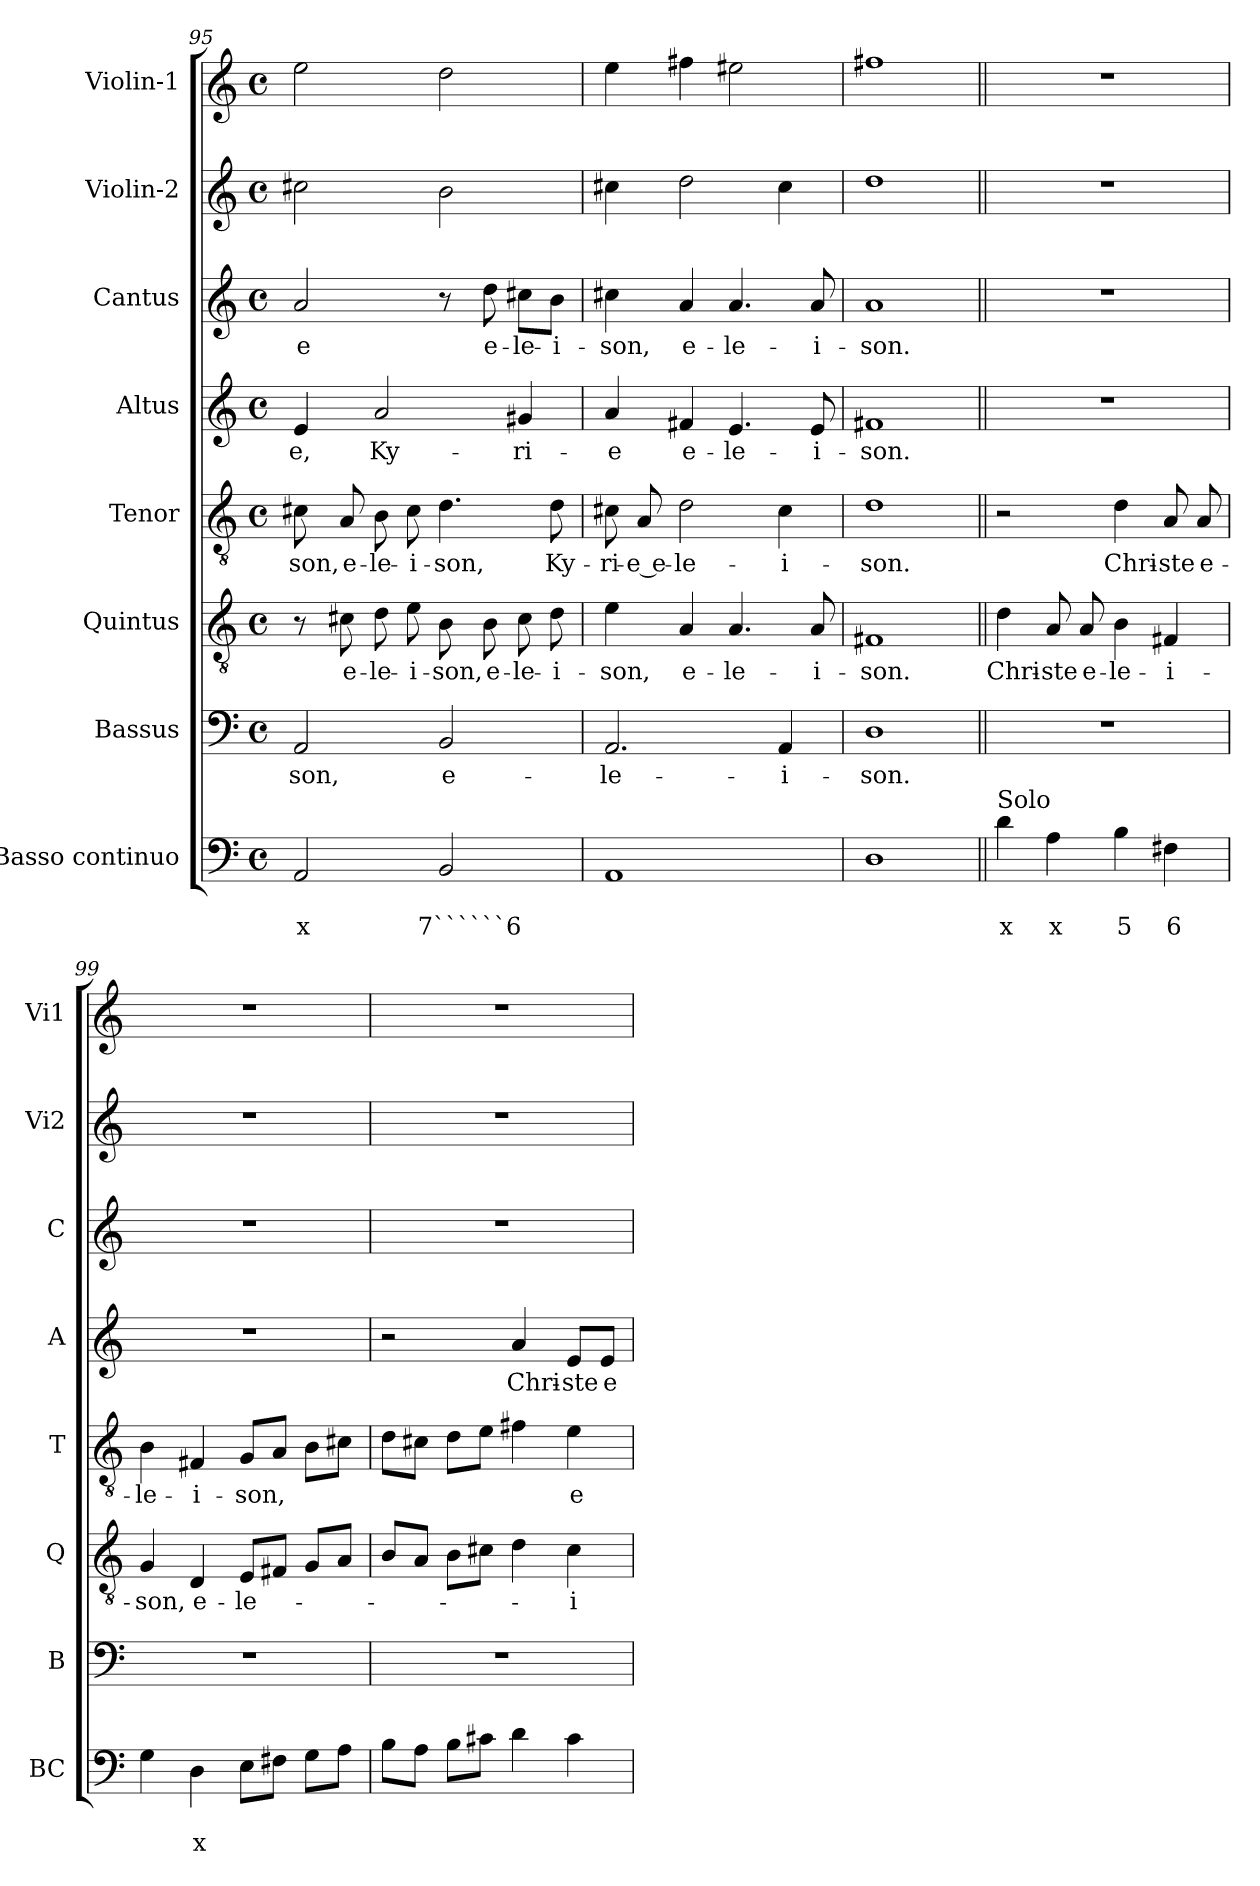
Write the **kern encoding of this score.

**kern	**text	**text	**kern	**text	**kern	**text	**kern	**text	**kern	**text	**kern	**text	**kern	**kern
*part8	*part8	*part8	*part7	*part7	*part6	*part6	*part5	*part5	*part4	*part4	*part3	*part3	*part2	*part1
*staff8	*staff8	*staff8	*staff7	*staff7	*staff6	*staff6	*staff5	*staff5	*staff4	*staff4	*staff3	*staff3	*staff2	*staff1
*I"Basso continuo	*	*	*I"Bassus	*	*I"Quintus	*	*I"Tenor	*	*I"Altus	*	*I"Cantus	*	*I"Violin-2	*I"Violin-1
*I'BC	*	*	*I'B	*	*I'Q	*	*I'T	*	*I'A	*	*I'C	*	*I'Vi2	*I'Vi1
*clefF4	*	*	*clefF4	*	*clefGv2	*	*clefGv2	*	*clefG2	*	*clefG2	*	*clefG2	*clefG2
*k[]	*	*	*k[]	*	*k[]	*	*k[]	*	*k[]	*	*k[]	*	*k[]	*k[]
*C:	*	*	*C:	*	*C:	*	*C:	*	*C:	*	*C:	*	*C:	*C:
*M4/4	*	*	*M4/4	*	*M4/4	*	*M4/4	*	*M4/4	*	*M4/4	*	*M4/4	*M4/4
*met(c)	*	*	*met(c)	*	*met(c)	*	*met(c)	*	*met(c)	*	*met(c)	*	*met(c)	*met(c)
=95	=95	=95	=95	=95	=95	=95	=95	=95	=95	=95	=95	=95	=95	=95
!	!	!LO:LY:b	!	!LO:LY:b	!	!	!	!LO:LY:b	!	!LO:LY:b	!	!LO:LY:b	!	!
2AA/	.	x	2AA/	-son,	8r	.	8c#X\	-son,	4e/	-e,	2a/	-e	2cc#X\	2ee\
!	!	!	!	!	!	!LO:LY:b	!	!LO:LY:b	!	!	!	!	!	!
.	.	.	.	.	8c#X\	e-	8A/	e-	.	.	.	.	.	.
!	!	!	!	!	!	!LO:LY:b	!	!LO:LY:b	!	!LO:LY:b	!	!	!	!
.	.	.	.	.	8d\	-le-	8B\	-le-	2a/	Ky-	.	.	.	.
!	!	!	!	!	!	!LO:LY:b	!	!LO:LY:b	!	!	!	!	!	!
.	.	.	.	.	8e\	-i-	8c#\	-i-	.	.	.	.	.	.
!	!	!LO:LY:b	!	!LO:LY:b	!	!LO:LY:b	!	!LO:LY:b	!	!	!	!	!	!
2BB/	.	7``````6	2BB/	e-	8B\	-son,	4.d\	-son,	.	.	8r	.	2b\	2dd\
!	!	!	!	!	!	!LO:LY:b	!	!	!	!	!	!LO:LY:b	!	!
.	.	.	.	.	8B\	e-	.	.	.	.	8dd\	e-	.	.
!	!	!	!	!	!	!LO:LY:b	!	!	!	!LO:LY:b	!	!LO:LY:b	!	!
.	.	.	.	.	8c#\	-le-	.	.	4g#X/	-ri-	8cc#X\L	-le-	.	.
!	!	!	!	!	!	!LO:LY:b	!	!LO:LY:b	!	!	!	!LO:LY:b	!	!
.	.	.	.	.	8d\	-i-	8d\	Ky-	.	.	8b\J	-i-	.	.
=96	=96	=96	=96	=96	=96	=96	=96	=96	=96	=96	=96	=96	=96	=96
!	!	!	!	!LO:LY:b	!	!LO:LY:b	!	!LO:LY:b	!	!LO:LY:b	!	!LO:LY:b	!	!
1AA	.	.	2.AA/	-le-	4e\	-son,	8c#X\	-ri-	4a/	-e	4cc#X\	-son,	4cc#X\	4ee\
!	!	!	!	!	!	!	!	!LO:LY:b	!	!	!	!	!	!
.	.	.	.	.	.	.	8A/	-e e-	.	.	.	.	.	.
!	!	!	!	!	!	!LO:LY:b	!	!LO:LY:b	!	!LO:LY:b	!	!LO:LY:b	!	!
.	.	.	.	.	4A/	e-	2d\	-le-	4f#X/	e-	4a/	e-	2dd\	4ff#X\
!	!	!	!	!	!	!LO:LY:b	!	!	!	!LO:LY:b	!	!LO:LY:b	!	!
.	.	.	.	.	4.A/	-le-	.	.	4.e/	-le-	4.a/	-le-	.	2ee#X\
!	!	!	!	!LO:LY:b	!	!	!	!LO:LY:b	!	!	!	!	!	!
.	.	.	4AA/	-i-	.	.	4c#\	-i-	.	.	.	.	4cc#\	.
!	!	!	!	!	!	!LO:LY:b	!	!	!	!LO:LY:b	!	!LO:LY:b	!	!
.	.	.	.	.	8A/	-i-	.	.	8e/	-i-	8a/	-i-	.	.
=97	=97	=97	=97	=97	=97	=97	=97	=97	=97	=97	=97	=97	=97	=97
!	!	!	!	!LO:LY:b	!	!LO:LY:b	!	!LO:LY:b	!	!LO:LY:b	!	!LO:LY:b	!	!
1D	.	.	1D	-son.	1F#X	-son.	1d	-son.	1f#X	-son.	1a	-son.	1dd	1ff#X
!!LO:LB:g=z
=98||	=98||	=98||	=98||	=98||	=98||	=98||	=98||	=98||	=98||	=98||	=98||	=98||	=98||	=98||
!LO:TX:a:t=Solo	!	!	!	!	!	!	!	!	!	!	!	!	!	!
!	!	!LO:LY:b	!	!	!	!LO:LY:b	!	!	!	!	!	!	!	!
4d\	.	x	1r	.	4d\	Chri-	2r	.	1r	.	1r	.	1r	1r
!	!	!LO:LY:b	!	!	!	!LO:LY:b	!	!	!	!	!	!	!	!
4A\	.	x	.	.	8A/	-ste	.	.	.	.	.	.	.	.
!	!	!	!	!	!	!LO:LY:b	!	!	!	!	!	!	!	!
.	.	.	.	.	8A/	e-	.	.	.	.	.	.	.	.
!	!	!LO:LY:b	!	!	!	!LO:LY:b	!	!LO:LY:b	!	!	!	!	!	!
4B\	.	5	.	.	4B\	-le-	4d\	Chri-	.	.	.	.	.	.
!	!	!LO:LY:b	!	!	!	!LO:LY:b	!	!LO:LY:b	!	!	!	!	!	!
4F#X\	.	6	.	.	4F#X/	-i-	8A/	-ste	.	.	.	.	.	.
!	!	!	!	!	!	!	!	!LO:LY:b	!	!	!	!	!	!
.	.	.	.	.	.	.	8A/	e-	.	.	.	.	.	.
=99	=99	=99	=99	=99	=99	=99	=99	=99	=99	=99	=99	=99	=99	=99
!	!	!	!	!	!	!LO:LY:b	!	!LO:LY:b	!	!	!	!	!	!
4G\	.	.	1r	.	4G/	-son,	4B\	-le-	1r	.	1r	.	1r	1r
!	!	!LO:LY:b	!	!	!	!LO:LY:b	!	!LO:LY:b	!	!	!	!	!	!
4D\	.	x	.	.	4D/	e-	4F#X/	-i-	.	.	.	.	.	.
!	!	!	!	!	!	!LO:LY:b	!	!LO:LY:b	!	!	!	!	!	!
8E\L	.	.	.	.	8E/L	-le-	8G/L	-son,	.	.	.	.	.	.
8F#X\J	.	.	.	.	8F#X/J	.	8A/J	.	.	.	.	.	.	.
8G\L	.	.	.	.	8G/L	.	8B\L	.	.	.	.	.	.	.
8A\J	.	.	.	.	8A/J	.	8c#X\J	.	.	.	.	.	.	.
=100	=100	=100	=100	=100	=100	=100	=100	=100	=100	=100	=100	=100	=100	=100
8B\L	.	.	1r	.	8B/L	.	8d\L	.	2r	.	1r	.	1r	1r
8A\J	.	.	.	.	8A/J	.	8c#X\J	.	.	.	.	.	.	.
8B\L	.	.	.	.	8B\L	.	8d\L	.	.	.	.	.	.	.
8c#X\J	.	.	.	.	8c#X\J	.	8e\J	.	.	.	.	.	.	.
!	!	!	!	!	!	!	!	!	!	!LO:LY:b	!	!	!	!
4d\	.	.	.	.	4d\	.	4f#X\	.	4a/	Chri-	.	.	.	.
!	!	!	!	!	!	!LO:LY:b	!	!LO:LY:b	!	!LO:LY:b	!	!	!	!
4c#\	.	.	.	.	4c#\	-i-	4e\	e-	8e/L	-ste	.	.	.	.
!	!	!	!	!	!	!	!	!	!	!LO:LY:b	!	!	!	!
.	.	.	.	.	.	.	.	.	8e/J	e-	.	.	.	.
=	=	=	=	=	=	=	=	=	=	=	=	=	=	=
*-	*-	*-	*-	*-	*-	*-	*-	*-	*-	*-	*-	*-	*-	*-
